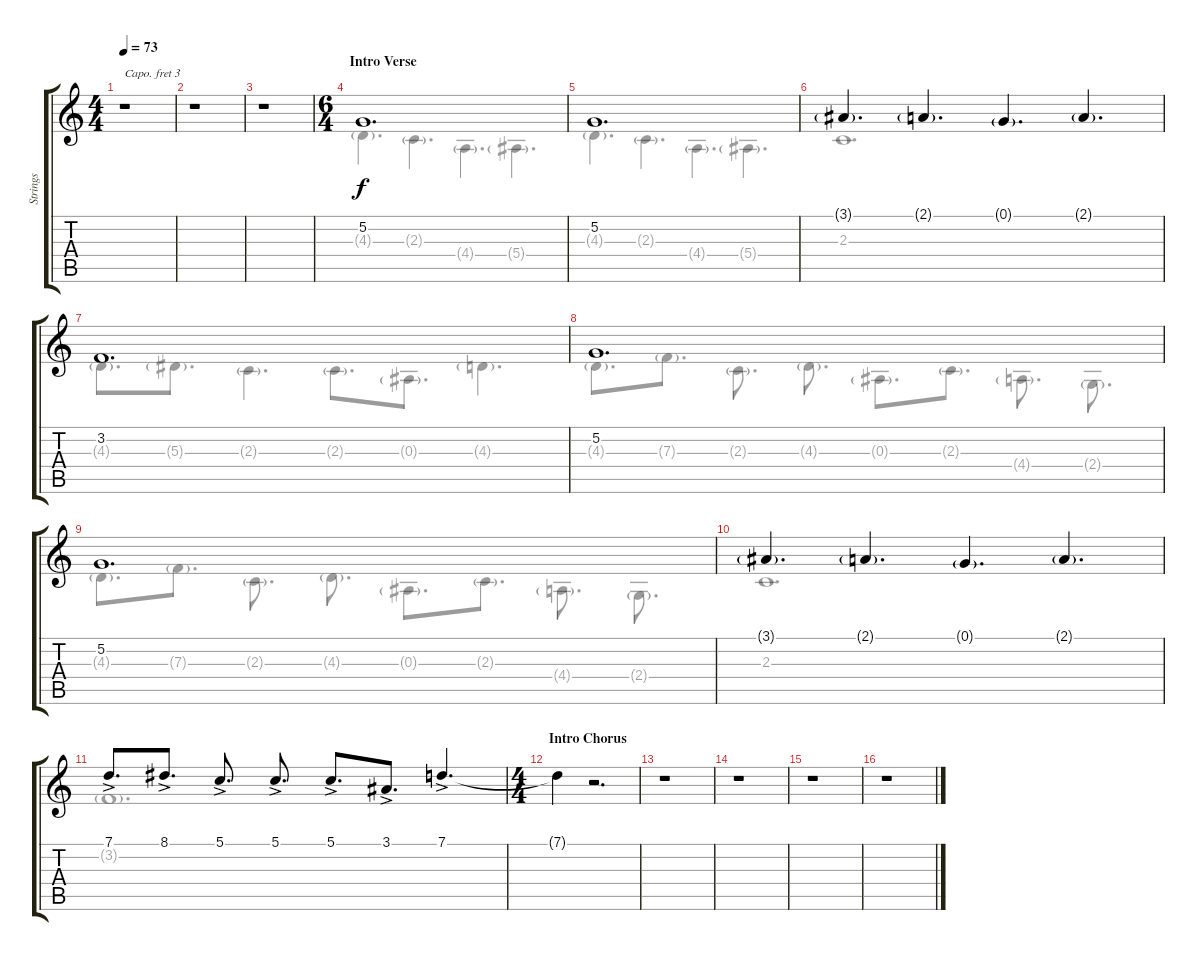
\track ("Strings" "Strings") {instrument stringensemble1}
\staff {score tabs}
\capo 3
\tuning (E4 B3 G3 D3 A2 E2) {hide}
\voice
\ts (4 4)
\tempo 73
\clef g2
\ks c
r.1{dy f} |
r.1 |
r.1 |
\ts (6 4)
\section ("" "Intro Verse")
5.2.1{d} |
5.2.1{d} |
3.1{g}.4{d} 2.1{g}.4{d} 0.1{g}.4{d} 2.1{g}.4{d} |
3.2.1{d} |
5.2.1{d} |
5.2.1{d} |
3.1{g}.4{d} 2.1{g}.4{d} 0.1{g}.4{d} 2.1{g}.4{d} |
7.1{ac}.8{d} 8.1{ac}.8{d} 5.1{ac}.8{d} 5.1{ac}.8{d} 5.1{ac}.8{d} 3.1{ac}.8{d} 7.1{ac}.4{d} |
\ts (4 4)
\section ("" "Intro Chorus")
7.1{t}.4 r.2{d} |
r.1 |
r.1 |
r.1 |
r.1
\voice
\clef g2
\ottava regular
\simile none
\ks c
|
|
|
4.3{g}.4{d} 2.3{g}.4{d} 4.4{g}.4{d} 5.4{g}.4{d} |
4.3{g}.4{d} 2.3{g}.4{d} 4.4{g}.4{d} 5.4{g}.4{d} |
2.3.1{d} |
4.3{g}.8{d} 5.3{g}.8{d} 2.3{g}.4{d} 2.3{g}.8{d} 0.3{g}.8{d} 4.3{g}.4{d} |
4.3{g}.8{d} 7.3{g}.8{d} 2.3{g}.8{d} 4.3{g}.8{d} 0.3{g}.8{d} 2.3{g}.8{d} 4.4{g}.8{d} 2.4{g}.8{d} |
4.3{g}.8{d} 7.3{g}.8{d} 2.3{g}.8{d} 4.3{g}.8{d} 0.3{g}.8{d} 2.3{g}.8{d} 4.4{g}.8{d} 2.4{g}.8{d} |
2.3.1{d} |
3.2{g}.1{d} |
|
|
|
|
